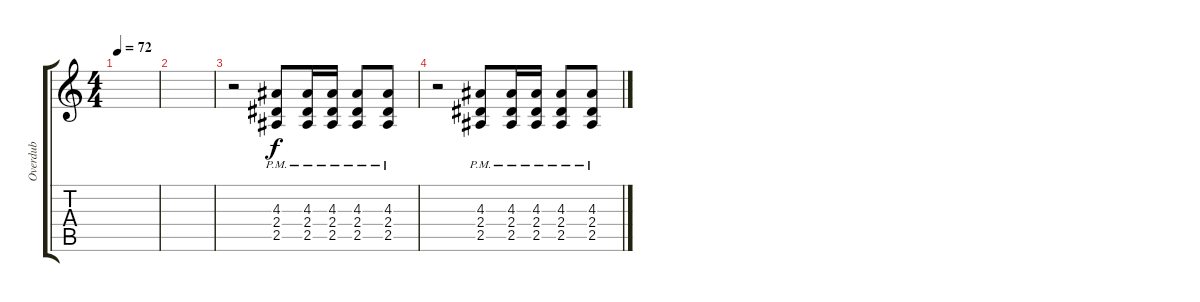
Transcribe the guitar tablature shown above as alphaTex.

\track ("Overdub" "Overdub") {instrument distortionguitar}
\staff {score tabs}
\tuning (Eb4 Bb3 Gb3 Db3 Ab2 Eb2) {hide}
\ts (4 4)
\tempo 72
\clef g2
\ks c
|
|
r.2 (4.3{pm} 2.4{pm} 2.5{pm}).8 (4.3{pm} 2.4{pm} 2.5{pm}).16 (4.3{pm} 2.4{pm} 2.5{pm}).16 (4.3{pm} 2.4{pm} 2.5{pm}).8 (4.3{pm} 2.4{pm} 2.5{pm}).8 |
r.2 (4.3{pm} 2.4{pm} 2.5{pm}).8 (4.3{pm} 2.4{pm} 2.5{pm}).16 (4.3{pm} 2.4{pm} 2.5{pm}).16 (4.3{pm} 2.4{pm} 2.5{pm}).8 (4.3{pm} 2.4{pm} 2.5{pm}).8
